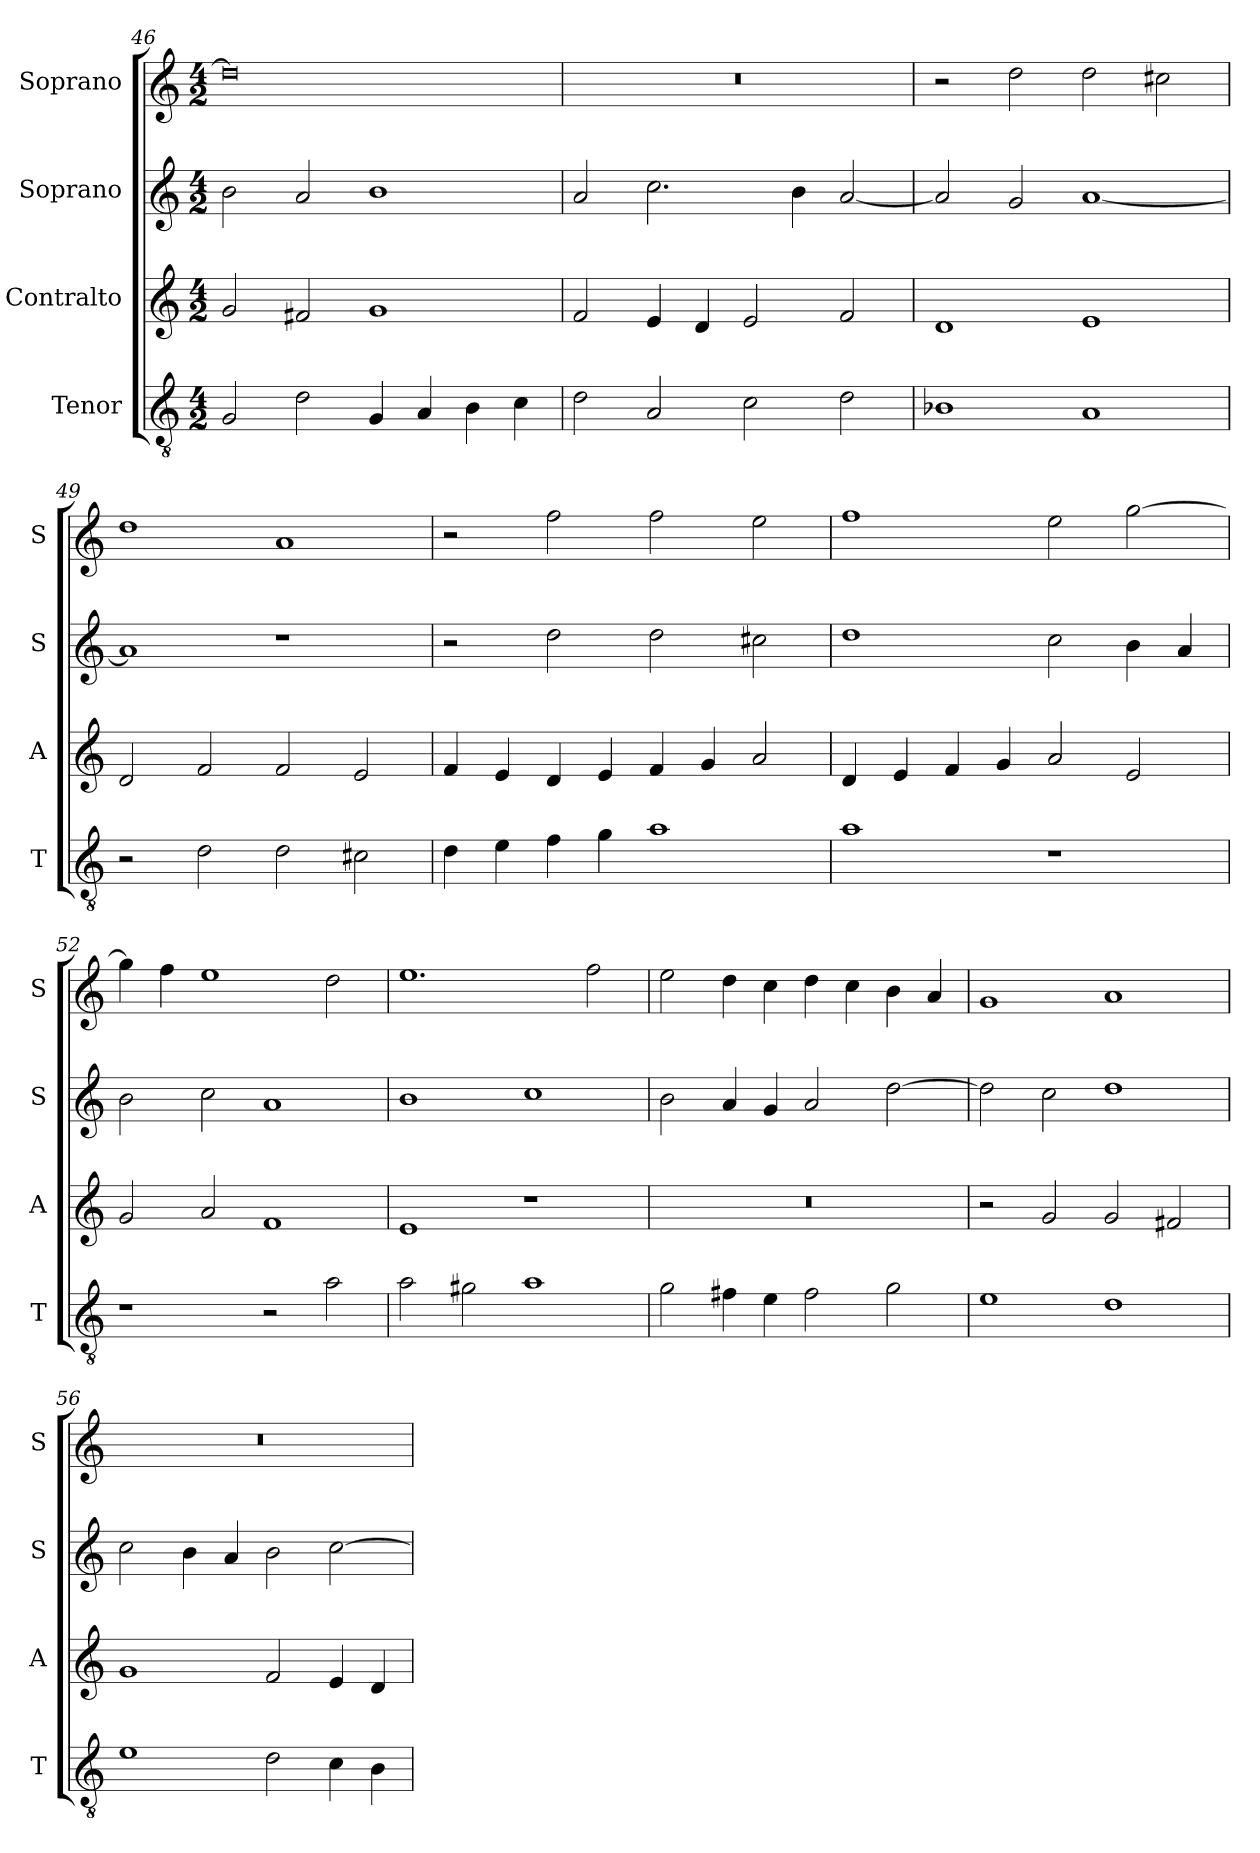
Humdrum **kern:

**kern	**kern	**kern	**kern
*part4	*part3	*part2	*part1
*staff4	*staff3	*staff2	*staff1
*I"Tenor	*I"Contralto	*I"Soprano	*I"Soprano
*I'T	*I'A	*I'S	*I'S
*clefGv2	*clefG2	*clefG2	*clefG2
*k[]	*k[]	*k[]	*k[]
*G:mix	*G:mix	*G:mix	*G:mix
*M4/2	*M4/2	*M4/2	*M4/2
=46	=46	=46	=46
2G	2g	2b	0dd]
2d	2f#X	2a	.
4G	1g	1b	.
4A	.	.	.
4B	.	.	.
4c	.	.	.
=47	=47	=47	=47
2d	2f	2a	0r
2A	4e	2.cc	.
.	4d	.	.
2c	2e	.	.
.	.	4b	.
2d	2f	[2a	.
=48	=48	=48	=48
1B-X	1d	2a]	2r
.	.	2g	2dd
1A	1e	[1a	2dd
.	.	.	2cc#X
=49	=49	=49	=49
2r	2d	1a]	1dd
2d	2f	.	.
2d	2f	1r	1a
2c#X	2e	.	.
=50	=50	=50	=50
4d	4f	2r	2r
4e	4e	.	.
4f	4d	2dd	2ff
4g	4e	.	.
1a	4f	2dd	2ff
.	4g	.	.
.	2a	2cc#X	2ee
=51	=51	=51	=51
1a	4d	1dd	1ff
.	4e	.	.
.	4f	.	.
.	4g	.	.
1r	2a	2cc	2ee
.	2e	4b	[2gg
.	.	4a	.
=52	=52	=52	=52
1r	2g	2b	4gg]
.	.	.	4ff
.	2a	2cc	1ee
2r	1f	1a	.
2a	.	.	2dd
=53	=53	=53	=53
2a	1e	1b	1.ee
2g#X	.	.	.
1a	1r	1cc	.
.	.	.	2ff
=54	=54	=54	=54
2g	0r	2b	2ee
4f#X	.	4a	4dd
4e	.	4g	4cc
2f#	.	2a	4dd
.	.	.	4cc
2g	.	[2dd	4b
.	.	.	4a
=55	=55	=55	=55
1e	2r	2dd]	1g
.	2g	2cc	.
1d	2g	1dd	1a
.	2f#X	.	.
=56	=56	=56	=56
1e	1g	2cc	0r
.	.	4b	.
.	.	4a	.
2d	2f	2b	.
4c	4e	[2cc	.
4B	4d	.	.
=	=	=	=
*-	*-	*-	*-
